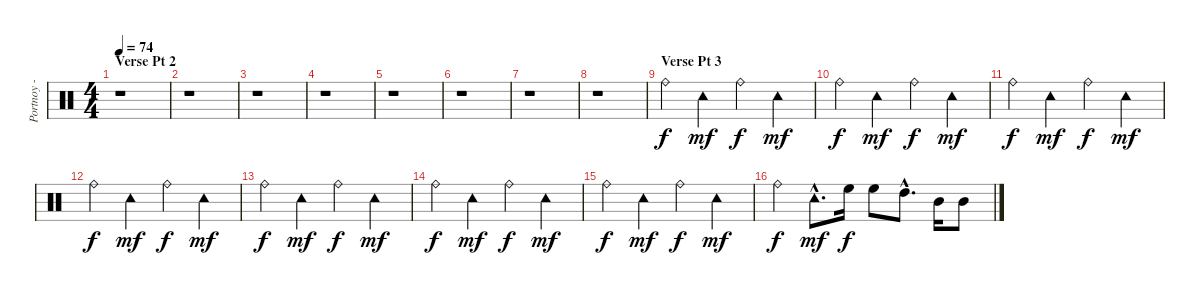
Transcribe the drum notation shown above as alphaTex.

\track ("Portnoy - Percussion" "Portnoy - ") {instrument percussion}
\staff {score}
\articulation defaults
\ts (4 4)
\section ("" "Verse Pt 2")
\tempo 74
\clef neutral
\ks c
r.1{dy f} |
r.1 |
r.1 |
r.1 |
r.1 |
r.1 |
r.1 |
r.1 |
\section ("" "Verse Pt 3")
"Ride (bell)".4 "Tambourine (hit)".4{dy mf} "Ride (bell)".4{dy f} "Tambourine (hit)".4{dy mf} |
"Ride (bell)".4{dy f} "Tambourine (hit)".4{dy mf} "Ride (bell)".4{dy f} "Tambourine (hit)".4{dy mf} |
"Ride (bell)".4{dy f} "Tambourine (hit)".4{dy mf} "Ride (bell)".4{dy f} "Tambourine (hit)".4{dy mf} |
"Ride (bell)".4{dy f} "Tambourine (hit)".4{dy mf} "Ride (bell)".4{dy f} "Tambourine (hit)".4{dy mf} |
"Ride (bell)".4{dy f} "Tambourine (hit)".4{dy mf} "Ride (bell)".4{dy f} "Tambourine (hit)".4{dy mf} |
"Ride (bell)".4{dy f} "Tambourine (hit)".4{dy mf} "Ride (bell)".4{dy f} "Tambourine (hit)".4{dy mf} |
"Ride (bell)".4{dy f} "Tambourine (hit)".4{dy mf} "Ride (bell)".4{dy f} "Tambourine (hit)".4{dy mf} |
"Ride (bell)".4{dy f} "Tambourine (hit)"{hac}.8{d dy mf} "High Floor Tom (hit)".16{dy f} "High Floor Tom (hit)".8 "High Tom (hit)"{hac}.8{d} "Mid Tom (hit)".16 "Mid Tom (hit)".8
